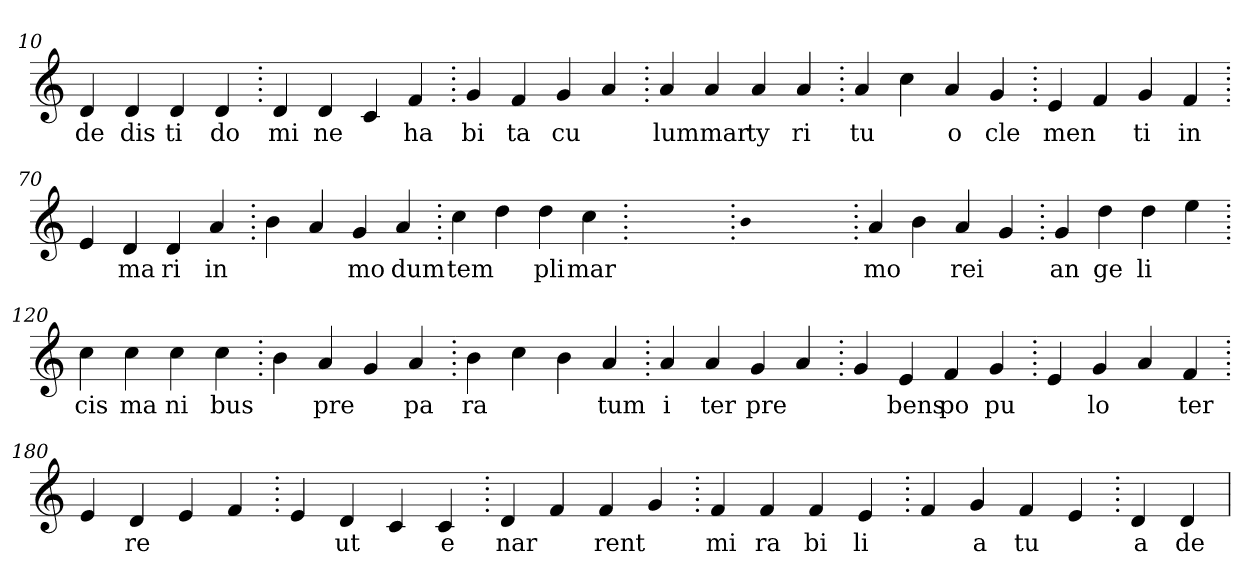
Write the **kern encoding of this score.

**kern	**text
*part1	*part1
*staff1	*staff1
*clefG2	*
=10.	=10.
4d	de
4d	dis
4d	ti
4d	do
=20.	=20.
4d	mi
4d	ne
4c	.
4f	ha
=30.	=30.
4g	bi
4f	ta
4g	cu
4a	.
=40.	=40.
4a	lum
4a	mar
4a	ty
4a	ri
=50.	=50.
4a	tu
4cc	.
4a	o
4g	cle
=60.	=60.
4e	men
4f	.
4g	ti
4f	in
=70.	=70.
4e	.
4d	ma
4d	ri
4a	in
=80.	=80.
4b	.
4a	.
4g	mo
4a	dum
=90.	=90.
4cc	tem
4dd	.
4dd	pli
4cc	mar
=100.	=100.
1ryy	.
=100.	=100.
qqb	.
1ryy	.
=100.	=100.
4a	mo
4b	.
4a	rei
4g	.
=110.	=110.
4g	an
4dd	ge
4dd	li
4ee	.
=120.	=120.
4cc	cis
4cc	ma
4cc	ni
4cc	bus
=130.	=130.
4b	.
4a	pre
4g	.
4a	pa
=140.	=140.
4b	ra
4cc	.
4b	.
4a	tum
=150.	=150.
4a	i
4a	ter
4g	pre
4a	.
=160.	=160.
4g	.
4e	bens
4f	po
4g	pu
=170.	=170.
4e	.
4g	lo
4a	.
4f	ter
=180.	=180.
4e	.
4d	re
4e	.
4f	.
=190.	=190.
4e	.
4d	ut
4c	.
4c	e
=200.	=200.
4d	nar
4f	.
4f	rent
4g	.
=210.	=210.
4f	mi
4f	ra
4f	bi
4e	li
=220.	=220.
4f	.
4g	a
4f	tu
4e	.
=230.	=230.
4d	a
4d	de
=	=
*-	*-
